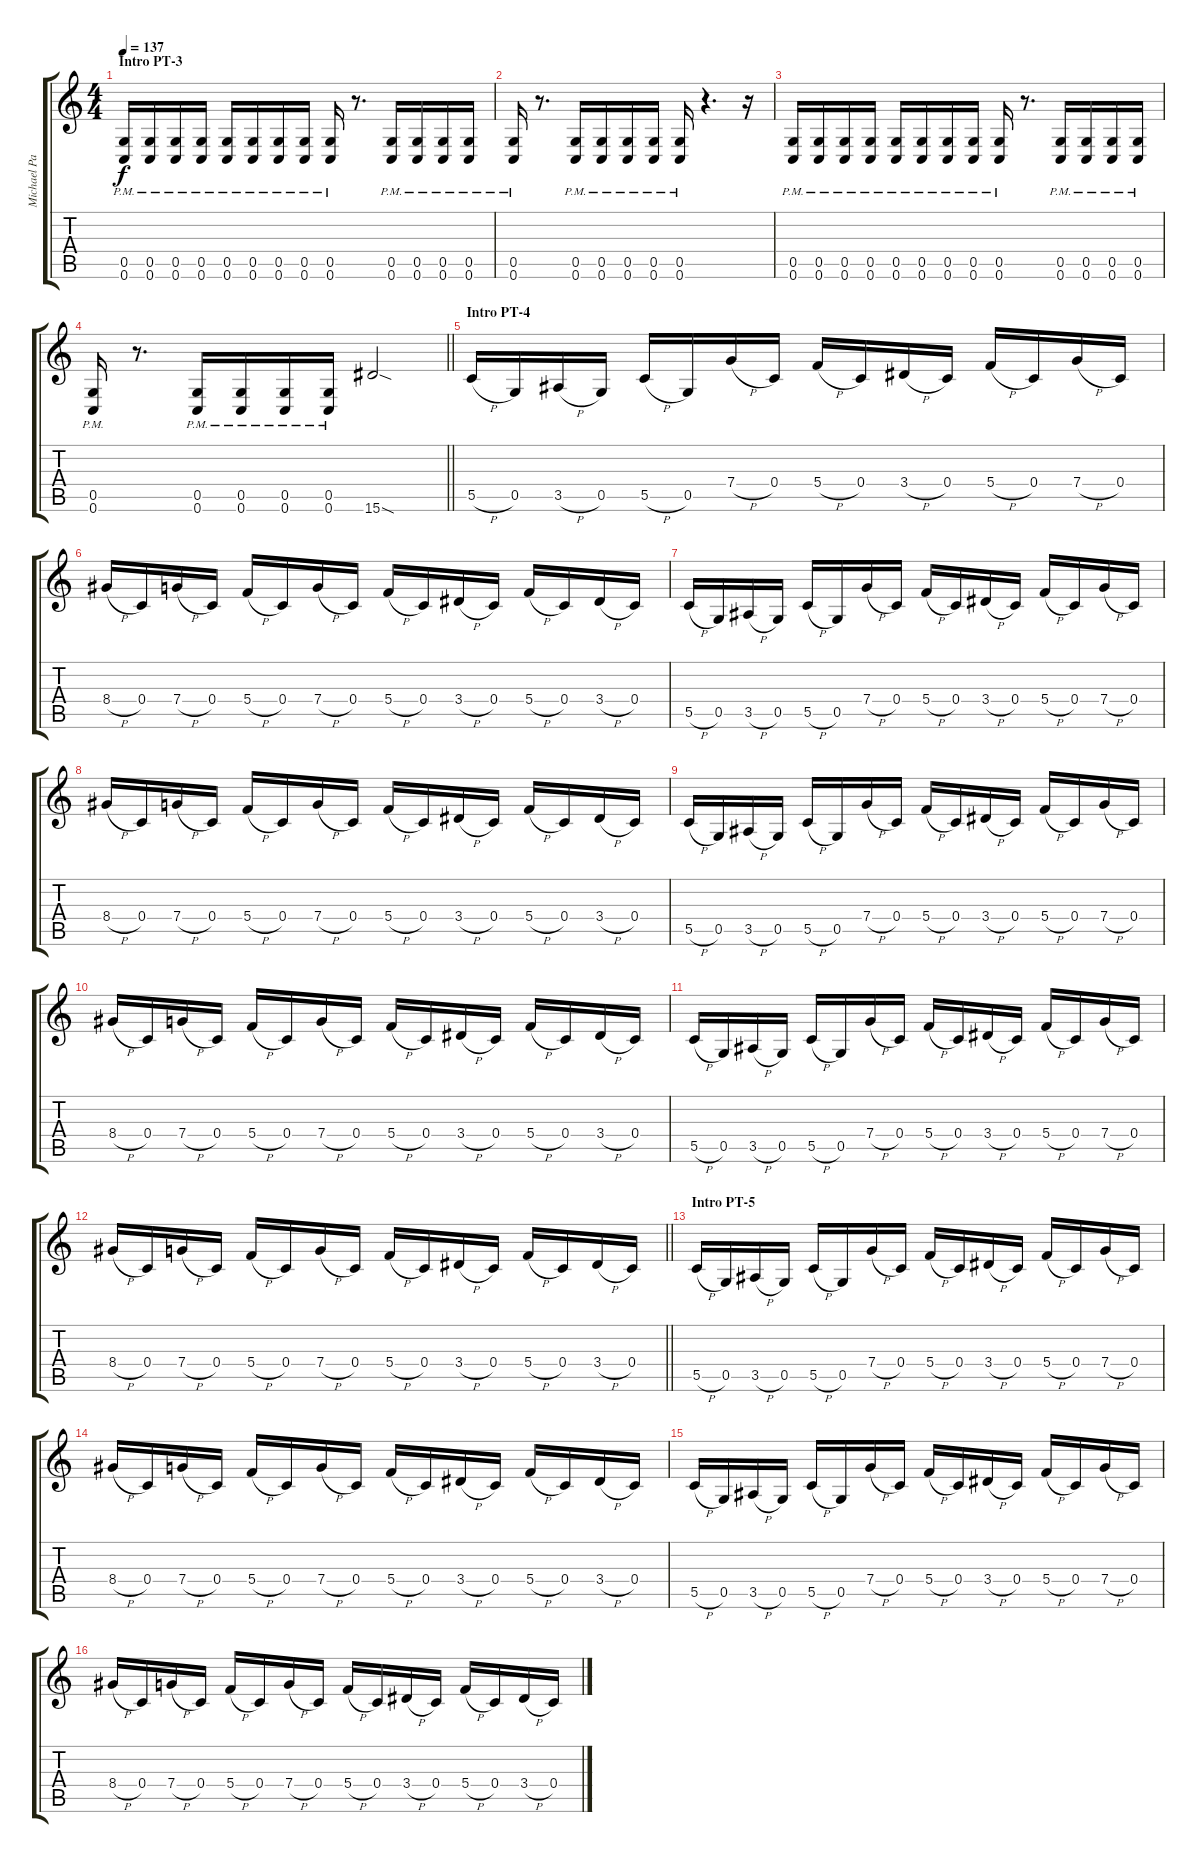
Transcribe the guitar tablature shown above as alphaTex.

\track ("Michael Padge (Lead Guitar)" "Michael Pa") {instrument distortionguitar}
\staff {score tabs}
\tuning (D4 A3 F3 C3 G2 C2) {hide}
\ts (4 4)
\section ("" "Intro PT-3")
\tempo 137
\clef g2
\ks c
(0.5{pm} 0.6{pm}).16{dy f} (0.5{pm} 0.6{pm}).16 (0.5{pm} 0.6{pm}).16 (0.5{pm} 0.6{pm}).16 (0.5{pm} 0.6{pm}).16 (0.5{pm} 0.6{pm}).16 (0.5{pm} 0.6{pm}).16 (0.5{pm} 0.6{pm}).16 (0.5{pm} 0.6{pm}).16 r.8{d} (0.5{pm} 0.6{pm}).16 (0.5{pm} 0.6{pm}).16 (0.5{pm} 0.6{pm}).16 (0.5{pm} 0.6{pm}).16 |
(0.5{pm} 0.6{pm}).16 r.8{d} (0.5{pm} 0.6{pm}).16 (0.5{pm} 0.6{pm}).16 (0.5{pm} 0.6{pm}).16 (0.5{pm} 0.6{pm}).16 (0.5{pm} 0.6{pm}).16 r.4{d} r.16 |
(0.5{pm} 0.6{pm}).16 (0.5{pm} 0.6{pm}).16 (0.5{pm} 0.6{pm}).16 (0.5{pm} 0.6{pm}).16 (0.5{pm} 0.6{pm}).16 (0.5{pm} 0.6{pm}).16 (0.5{pm} 0.6{pm}).16 (0.5{pm} 0.6{pm}).16 (0.5{pm} 0.6{pm}).16 r.8{d} (0.5{pm} 0.6{pm}).16 (0.5{pm} 0.6{pm}).16 (0.5{pm} 0.6{pm}).16 (0.5{pm} 0.6{pm}).16 |
\barLineRight lightlight
(0.5{pm} 0.6{pm}).16 r.8{d} (0.5{pm} 0.6{pm}).16 (0.5{pm} 0.6{pm}).16 (0.5{pm} 0.6{pm}).16 (0.5{pm} 0.6{pm}).16 15.6{sod}.2 |
\section ("" "Intro PT-4")
5.5{h}.16 0.5.16 3.5{h}.16 0.5.16 5.5{h}.16 0.5.16 7.4{h}.16 0.4.16 5.4{h}.16 0.4.16 3.4{h}.16 0.4.16 5.4{h}.16 0.4.16 7.4{h}.16 0.4.16 |
8.4{h}.16 0.4.16 7.4{h}.16 0.4.16 5.4{h}.16 0.4.16 7.4{h}.16 0.4.16 5.4{h}.16 0.4.16 3.4{h}.16 0.4.16 5.4{h}.16 0.4.16 3.4{h}.16 0.4.16 |
5.5{h}.16 0.5.16 3.5{h}.16 0.5.16 5.5{h}.16 0.5.16 7.4{h}.16 0.4.16 5.4{h}.16 0.4.16 3.4{h}.16 0.4.16 5.4{h}.16 0.4.16 7.4{h}.16 0.4.16 |
8.4{h}.16 0.4.16 7.4{h}.16 0.4.16 5.4{h}.16 0.4.16 7.4{h}.16 0.4.16 5.4{h}.16 0.4.16 3.4{h}.16 0.4.16 5.4{h}.16 0.4.16 3.4{h}.16 0.4.16 |
5.5{h}.16 0.5.16 3.5{h}.16 0.5.16 5.5{h}.16 0.5.16 7.4{h}.16 0.4.16 5.4{h}.16 0.4.16 3.4{h}.16 0.4.16 5.4{h}.16 0.4.16 7.4{h}.16 0.4.16 |
8.4{h}.16 0.4.16 7.4{h}.16 0.4.16 5.4{h}.16 0.4.16 7.4{h}.16 0.4.16 5.4{h}.16 0.4.16 3.4{h}.16 0.4.16 5.4{h}.16 0.4.16 3.4{h}.16 0.4.16 |
5.5{h}.16 0.5.16 3.5{h}.16 0.5.16 5.5{h}.16 0.5.16 7.4{h}.16 0.4.16 5.4{h}.16 0.4.16 3.4{h}.16 0.4.16 5.4{h}.16 0.4.16 7.4{h}.16 0.4.16 |
\barLineRight lightlight
8.4{h}.16 0.4.16 7.4{h}.16 0.4.16 5.4{h}.16 0.4.16 7.4{h}.16 0.4.16 5.4{h}.16 0.4.16 3.4{h}.16 0.4.16 5.4{h}.16 0.4.16 3.4{h}.16 0.4.16 |
\section ("" "Intro PT-5")
5.5{h}.16 0.5.16 3.5{h}.16 0.5.16 5.5{h}.16 0.5.16 7.4{h}.16 0.4.16 5.4{h}.16 0.4.16 3.4{h}.16 0.4.16 5.4{h}.16 0.4.16 7.4{h}.16 0.4.16 |
8.4{h}.16 0.4.16 7.4{h}.16 0.4.16 5.4{h}.16 0.4.16 7.4{h}.16 0.4.16 5.4{h}.16 0.4.16 3.4{h}.16 0.4.16 5.4{h}.16 0.4.16 3.4{h}.16 0.4.16 |
5.5{h}.16 0.5.16 3.5{h}.16 0.5.16 5.5{h}.16 0.5.16 7.4{h}.16 0.4.16 5.4{h}.16 0.4.16 3.4{h}.16 0.4.16 5.4{h}.16 0.4.16 7.4{h}.16 0.4.16 |
8.4{h}.16 0.4.16 7.4{h}.16 0.4.16 5.4{h}.16 0.4.16 7.4{h}.16 0.4.16 5.4{h}.16 0.4.16 3.4{h}.16 0.4.16 5.4{h}.16 0.4.16 3.4{h}.16 0.4.16
